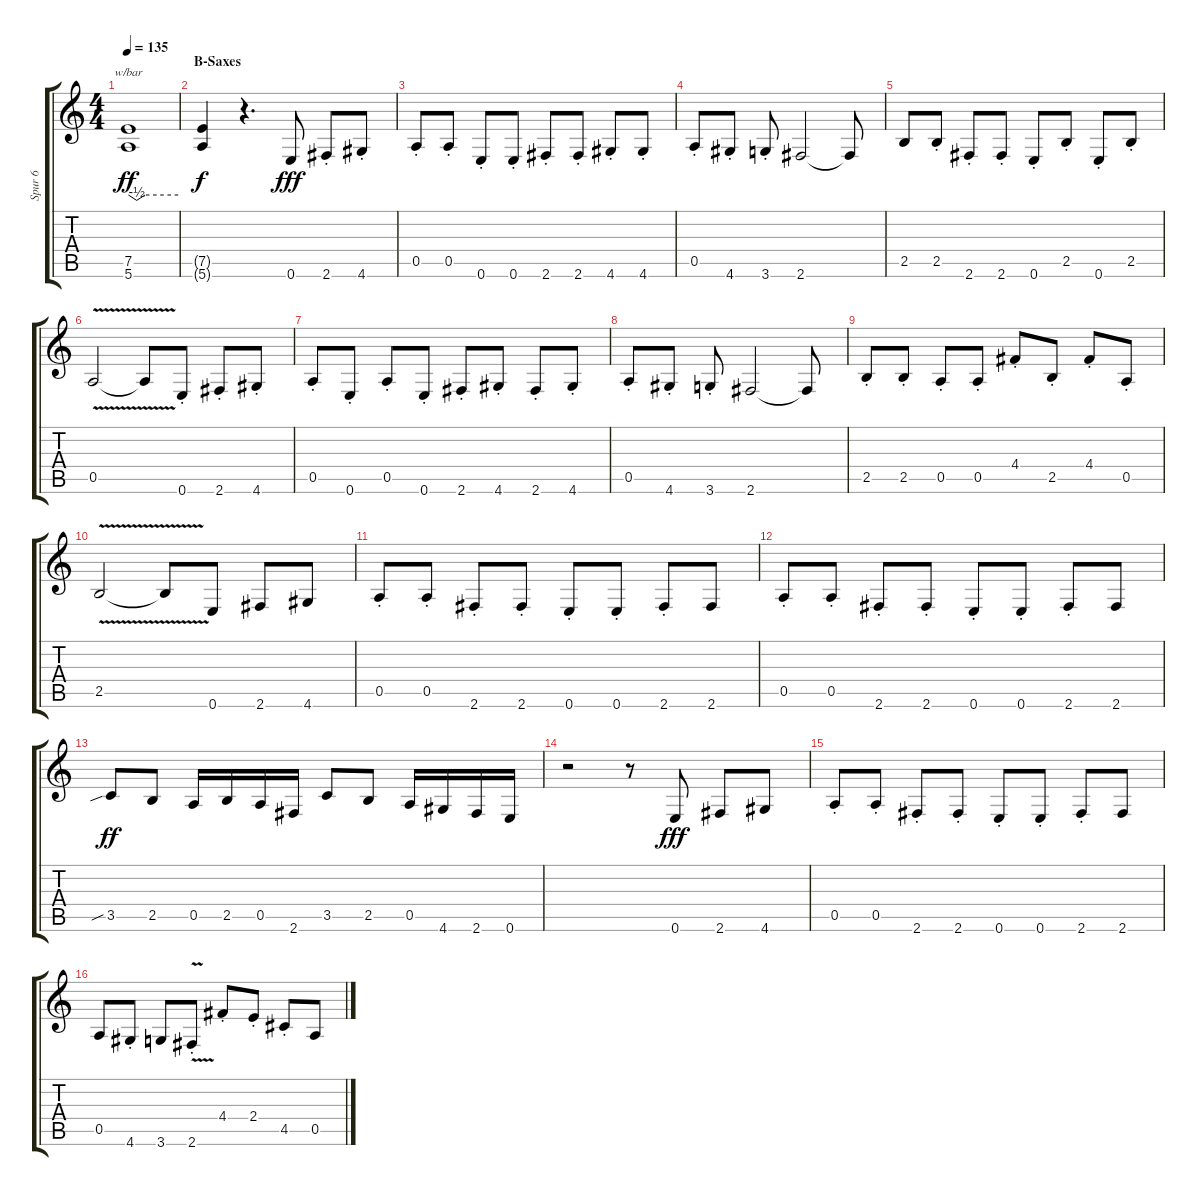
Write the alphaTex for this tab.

\track ("Spur 6" "Spur 6") {instrument acousticguitarnylon}
\staff {score tabs}
\tuning (E4 B3 G3 D3 A2 E2) {hide}
\ts (4 4)
\tempo 135
\clef g2
\ks c
(7.5 5.6).1{tbe (custom default 0 0 10 -2 20 0 60 0) dy ff} |
\section ("" "B-Saxes")
(7.5{t} 5.6{t}).4{dy f} r.4{d volume 15 instrument baritonesax} 0.6.8{dy fff} 2.6{st}.8 4.6{st}.8 |
0.5{st}.8 0.5{st}.8 0.6{st}.8 0.6{st}.8 2.6{st}.8 2.6{st}.8 4.6{st}.8 4.6{st}.8 |
0.5{st}.8 4.6{st}.8 3.6{st}.8 2.6.2 2.6{t}.8 |
2.5.8 2.5{st}.8 2.6{st}.8 2.6{st}.8 0.6{st}.8 2.5{st}.8 0.6{st}.8 2.5{st}.8 |
0.5{v}.2 0.5{t}.8 0.6{st}.8 2.6{st}.8 4.6{st}.8 |
0.5{st}.8 0.6{st}.8 0.5{st}.8 0.6{st}.8 2.6{st}.8 4.6{st}.8 2.6{st}.8 4.6{st}.8 |
0.5{st}.8 4.6{st}.8 3.6{st}.8 2.6.2 2.6{t}.8 |
2.5{st}.8 2.5{st}.8 0.5{st}.8 0.5{st}.8 4.4{st}.8 2.5{st}.8 4.4{st}.8 0.5{st}.8 |
2.5{v}.2 2.5{t}.8 0.6.8 2.6.8 4.6.8 |
0.5{st}.8 0.5{st}.8 2.6{st}.8 2.6{st}.8 0.6{st}.8 0.6{st}.8 2.6{st}.8 2.6.8 |
0.5{st}.8 0.5{st}.8 2.6{st}.8 2.6{st}.8 0.6{st}.8 0.6{st}.8 2.6{st}.8 2.6.8 |
3.5{sib}.8{dy ff} 2.5.8 0.5.16 2.5.16 0.5.16 2.6.16 3.5.8 2.5.8 0.5.16 4.6.16 2.6.16 0.6.16 |
r.2 r.8 0.6.8{dy fff} 2.6.8 4.6.8 |
0.5{st}.8 0.5{st}.8 2.6{st}.8 2.6{st}.8 0.6{st}.8 0.6{st}.8 2.6{st}.8 2.6.8 |
0.5.8 4.6{st}.8 3.6.8 2.6{v st}.8 4.4{st}.8 2.4{st}.8 4.5{st}.8 0.5.8
